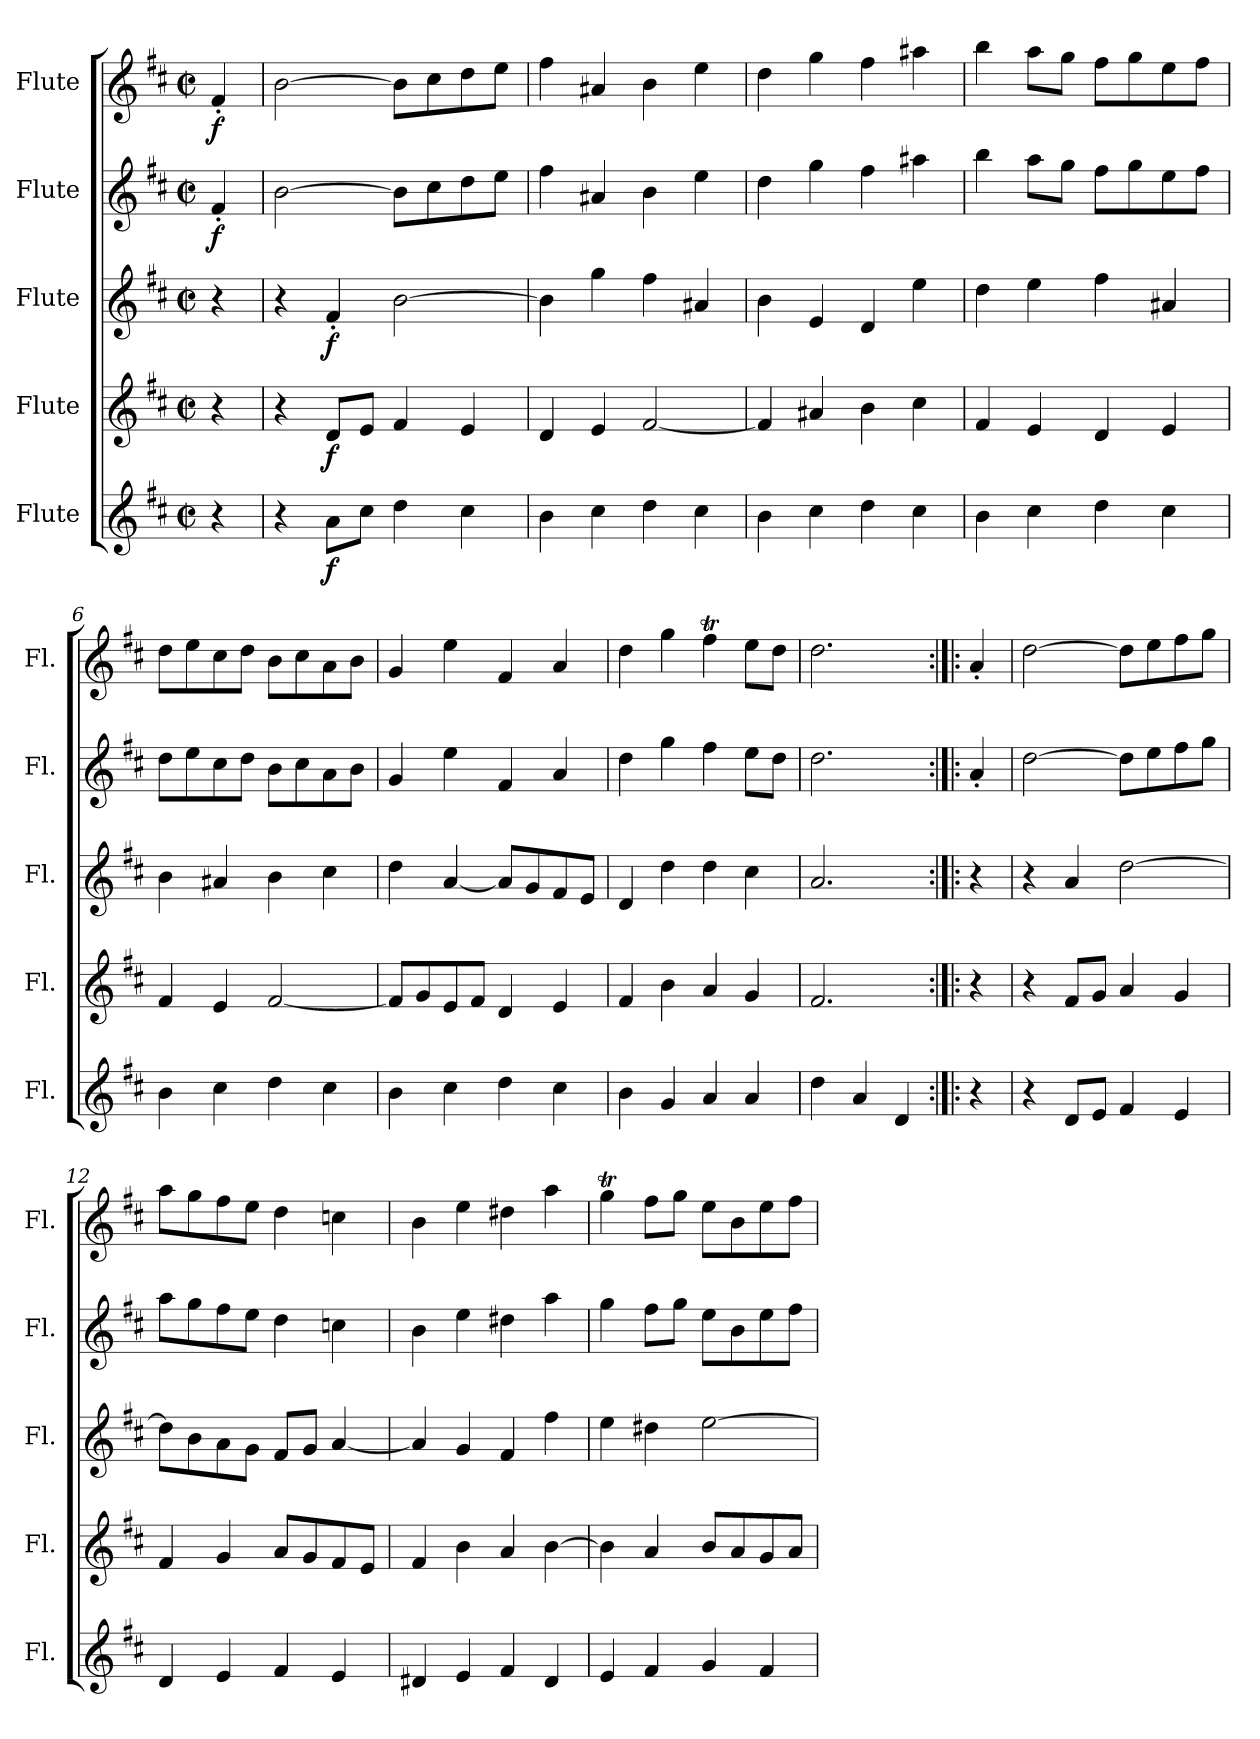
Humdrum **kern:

**kern	**dynam	**kern	**dynam	**kern	**dynam	**kern	**dynam	**kern	**dynam
*part5	*part5	*part4	*part4	*part3	*part3	*part2	*part2	*part1	*part1
*staff5	*staff5	*staff4	*staff4	*staff3	*staff3	*staff2	*staff2	*staff1	*staff1
*I"Flute	*	*I"Flute	*	*I"Flute	*	*I"Flute	*	*I"Flute	*
*I'Fl.	*	*I'Fl.	*	*I'Fl.	*	*I'Fl.	*	*I'Fl.	*
*clefG2	*	*clefG2	*	*clefG2	*	*clefG2	*	*clefG2	*
*k[f#c#]	*	*k[f#c#]	*	*k[f#c#]	*	*k[f#c#]	*	*k[f#c#]	*
*M2/2	*	*M2/2	*	*M2/2	*	*M2/2	*	*M2/2	*
*met(c|)	*	*met(c|)	*	*met(c|)	*	*met(c|)	*	*met(c|)	*
*MM200	*	*MM200	*	*MM200	*	*MM200	*	*MM200	*
=1	=1	=1	=1	=1	=1	=1	=1	=1	=1
!	!	!	!	!	!	!	!LO:DY:b	!	!LO:DY:b
4r	.	4r	.	4r	.	4f#'/	f	4f#'/	f
=2	=2	=2	=2	=2	=2	=2	=2	=2	=2
4r	.	4r	.	4r	.	[2b\	.	[2b\	.
!	!LO:DY:b	!	!LO:DY:b	!	!LO:DY:b	!	!	!	!
8a\L	f	8d/L	f	4f#'/	f	.	.	.	.
8cc#\J	.	8e/J	.	.	.	.	.	.	.
4dd\	.	4f#/	.	[2b\	.	8b\L]	.	8b\L]	.
.	.	.	.	.	.	8cc#\	.	8cc#\	.
4cc#\	.	4e/	.	.	.	8dd\	.	8dd\	.
.	.	.	.	.	.	8ee\J	.	8ee\J	.
=3	=3	=3	=3	=3	=3	=3	=3	=3	=3
4b\	.	4d/	.	4b\]	.	4ff#\	.	4ff#\	.
4cc#\	.	4e/	.	4gg\	.	4a#X/	.	4a#X/	.
4dd\	.	[2f#/	.	4ff#\	.	4b\	.	4b\	.
4cc#\	.	.	.	4a#X/	.	4ee\	.	4ee\	.
=4	=4	=4	=4	=4	=4	=4	=4	=4	=4
4b\	.	4f#/]	.	4b\	.	4dd\	.	4dd\	.
4cc#\	.	4a#X/	.	4e/	.	4gg\	.	4gg\	.
4dd\	.	4b\	.	4d/	.	4ff#\	.	4ff#\	.
4cc#\	.	4cc#\	.	4ee\	.	4aa#X\	.	4aa#X\	.
=5	=5	=5	=5	=5	=5	=5	=5	=5	=5
4b\	.	4f#/	.	4dd\	.	4bb\	.	4bb\	.
4cc#\	.	4e/	.	4ee\	.	8aa\L	.	8aa\L	.
.	.	.	.	.	.	8gg\J	.	8gg\J	.
4dd\	.	4d/	.	4ff#\	.	8ff#\L	.	8ff#\L	.
.	.	.	.	.	.	8gg\	.	8gg\	.
4cc#\	.	4e/	.	4a#X/	.	8ee\	.	8ee\	.
.	.	.	.	.	.	8ff#\J	.	8ff#\J	.
=6	=6	=6	=6	=6	=6	=6	=6	=6	=6
4b\	.	4f#/	.	4b\	.	8dd\L	.	8dd\L	.
.	.	.	.	.	.	8ee\	.	8ee\	.
4cc#\	.	4e/	.	4a#X/	.	8cc#\	.	8cc#\	.
.	.	.	.	.	.	8dd\J	.	8dd\J	.
4dd\	.	[2f#/	.	4b\	.	8b\L	.	8b\L	.
.	.	.	.	.	.	8cc#\	.	8cc#\	.
4cc#\	.	.	.	4cc#\	.	8a\	.	8a\	.
.	.	.	.	.	.	8b\J	.	8b\J	.
!!LO:LB:g=z
=7	=7	=7	=7	=7	=7	=7	=7	=7	=7
4b\	.	8f#/L]	.	4dd\	.	4g/	.	4g/	.
.	.	8g/	.	.	.	.	.	.	.
4cc#\	.	8e/	.	[4a/	.	4ee\	.	4ee\	.
.	.	8f#/J	.	.	.	.	.	.	.
4dd\	.	4d/	.	8a/L]	.	4f#/	.	4f#/	.
.	.	.	.	8g/	.	.	.	.	.
4cc#\	.	4e/	.	8f#/	.	4a/	.	4a/	.
.	.	.	.	8e/J	.	.	.	.	.
=8	=8	=8	=8	=8	=8	=8	=8	=8	=8
4b\	.	4f#/	.	4d/	.	4dd\	.	4dd\	.
4g/	.	4b\	.	4dd\	.	4gg\	.	4gg\	.
4a/	.	4a/	.	4dd\	.	4ff#\	.	4ff#t\	.
4a/	.	4g/	.	4cc#\	.	8ee\L	.	8ee\L	.
.	.	.	.	.	.	8dd\J	.	8dd\J	.
=9	=9	=9	=9	=9	=9	=9	=9	=9	=9
4dd\	.	2.f#/	.	2.a/	.	2.dd\	.	2.dd\	.
4a/	.	.	.	.	.	.	.	.	.
4d/	.	.	.	.	.	.	.	.	.
=10:|!|:	=10:|!|:	=10:|!|:	=10:|!|:	=10:|!|:	=10:|!|:	=10:|!|:	=10:|!|:	=10:|!|:	=10:|!|:
4r	.	4r	.	4r	.	4a'/	.	4a'/	.
=11	=11	=11	=11	=11	=11	=11	=11	=11	=11
4r	.	4r	.	4r	.	[2dd\	.	[2dd\	.
8d/L	.	8f#/L	.	4a/	.	.	.	.	.
8e/J	.	8g/J	.	.	.	.	.	.	.
4f#/	.	4a/	.	[2dd\	.	8dd\L]	.	8dd\L]	.
.	.	.	.	.	.	8ee\	.	8ee\	.
4e/	.	4g/	.	.	.	8ff#\	.	8ff#\	.
.	.	.	.	.	.	8gg\J	.	8gg\J	.
=12	=12	=12	=12	=12	=12	=12	=12	=12	=12
4d/	.	4f#/	.	8dd\L]	.	8aa\L	.	8aa\L	.
.	.	.	.	8b\	.	8gg\	.	8gg\	.
4e/	.	4g/	.	8a\	.	8ff#\	.	8ff#\	.
.	.	.	.	8g\J	.	8ee\J	.	8ee\J	.
4f#/	.	8a/L	.	8f#/L	.	4dd\	.	4dd\	.
.	.	8g/	.	8g/J	.	.	.	.	.
4e/	.	8f#/	.	[4a/	.	4ccn\	.	4ccn\	.
.	.	8e/J	.	.	.	.	.	.	.
=13	=13	=13	=13	=13	=13	=13	=13	=13	=13
4d#X/	.	4f#/	.	4a/]	.	4b\	.	4b\	.
4e/	.	4b\	.	4g/	.	4ee\	.	4ee\	.
4f#/	.	4a/	.	4f#/	.	4dd#X\	.	4dd#X\	.
4d#/	.	[4b\	.	4ff#\	.	4aa\	.	4aa\	.
!!LO:PB:g=z
=14	=14	=14	=14	=14	=14	=14	=14	=14	=14
4e/	.	4b\]	.	4ee\	.	4gg\	.	4ggT\	.
4f#/	.	4a/	.	4dd#X\	.	8ff#\L	.	8ff#\L	.
.	.	.	.	.	.	8gg\J	.	8gg\J	.
4g/	.	8b/L	.	[2ee\	.	8ee\L	.	8ee\L	.
.	.	8a/	.	.	.	8b\	.	8b\	.
4f#/	.	8g/	.	.	.	8ee\	.	8ee\	.
.	.	8a/J	.	.	.	8ff#\J	.	8ff#\J	.
=	=	=	=	=	=	=	=	=	=
*-	*-	*-	*-	*-	*-	*-	*-	*-	*-
